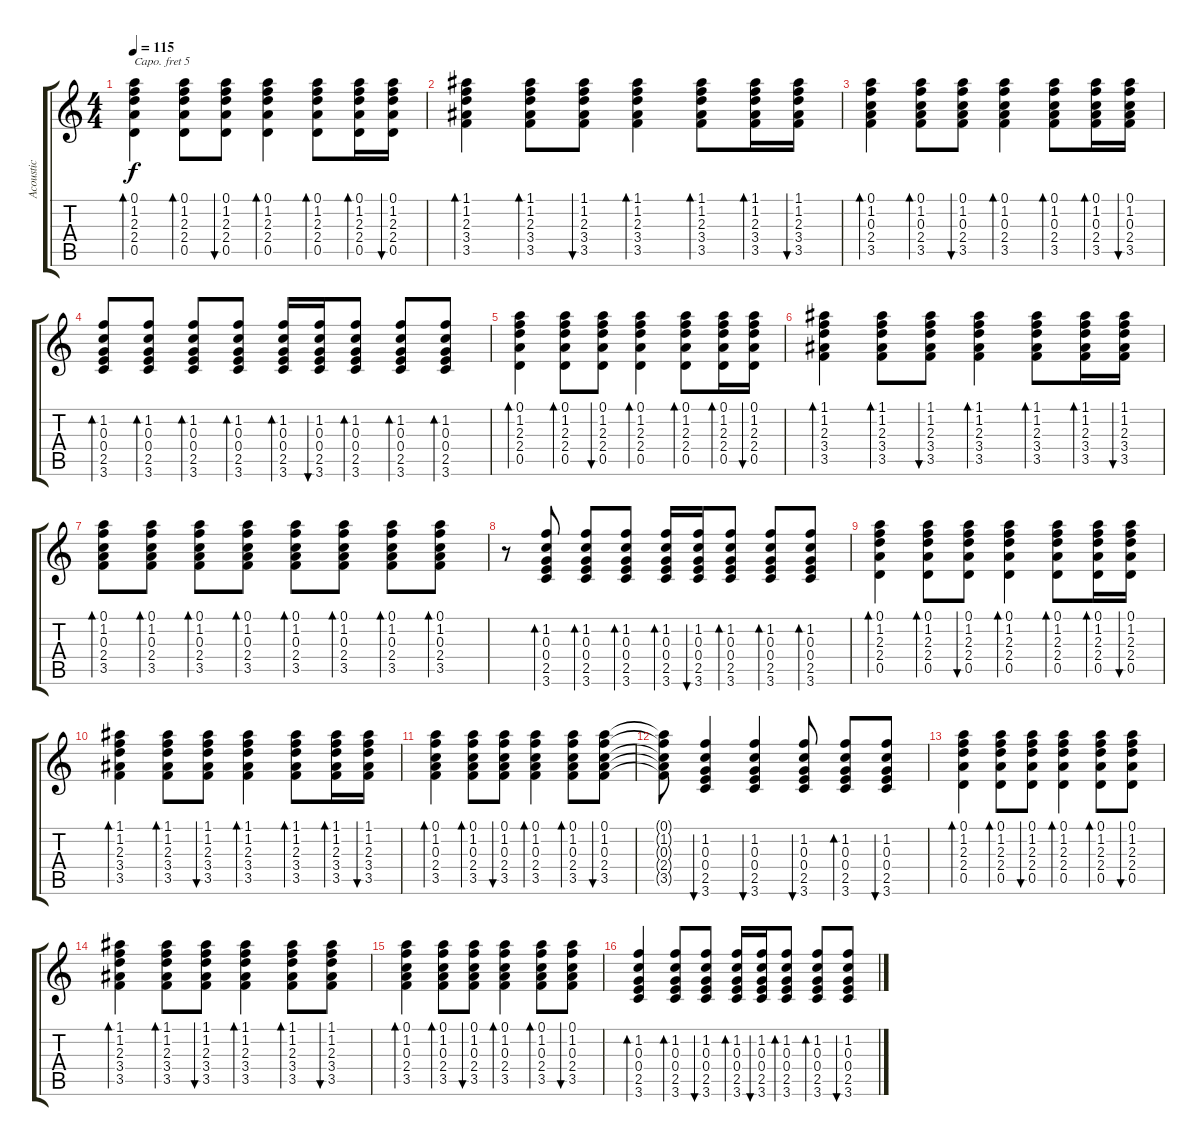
\track ("Acoustic" "Acoustic") {instrument acousticguitarsteel}
\staff {score tabs}
\capo 5
\tuning (E4 B3 G3 D3 A2 E2) {hide}
\ts (4 4)
\tempo 115
\clef g2
\ks c
(0.1 1.2 2.3 2.4 0.5).4{bd 30 dy f} (0.1 1.2 2.3 2.4 0.5).8{bd 30} (0.1 1.2 2.3 2.4 0.5).8{bu 30} (0.1 1.2 2.3 2.4 0.5).4{bd 30} (0.1 1.2 2.3 2.4 0.5).8{bd 30} (0.1 1.2 2.3 2.4 0.5).16{bd 30} (0.1 1.2 2.3 2.4 0.5).16{bu 30} |
(1.1 1.2 2.3 3.4 3.5).4{bd 30} (1.1 1.2 2.3 3.4 3.5).8{bd 30} (1.1 1.2 2.3 3.4 3.5).8{bu 30} (1.1 1.2 2.3 3.4 3.5).4{bd 30} (1.1 1.2 2.3 3.4 3.5).8{bd 30} (1.1 1.2 2.3 3.4 3.5).16{bd 30} (1.1 1.2 2.3 3.4 3.5).16{bu 30} |
(0.1 1.2 0.3 2.4 3.5).4{bd 30} (0.1 1.2 0.3 2.4 3.5).8{bd 30} (0.1 1.2 0.3 2.4 3.5).8{bu 30} (0.1 1.2 0.3 2.4 3.5).4{bd 30} (0.1 1.2 0.3 2.4 3.5).8{bd 30} (0.1 1.2 0.3 2.4 3.5).16{bd 30} (0.1 1.2 0.3 2.4 3.5).16{bu 30} |
(1.2 0.3 0.4 2.5 3.6).8{bd 30} (1.2 0.3 0.4 2.5 3.6).8{bd 30} (1.2 0.3 0.4 2.5 3.6).8{bd 30} (1.2 0.3 0.4 2.5 3.6).8{bd 30} (1.2 0.3 0.4 2.5 3.6).16{bd 30} (1.2 0.3 0.4 2.5 3.6).16{bu 30} (1.2 0.3 0.4 2.5 3.6).8{bd 30} (1.2 0.3 0.4 2.5 3.6).8{bd 30} (1.2 0.3 0.4 2.5 3.6).8{bd 30} |
(0.1 1.2 2.3 2.4 0.5).4{bd 30} (0.1 1.2 2.3 2.4 0.5).8{bd 30} (0.1 1.2 2.3 2.4 0.5).8{bu 30} (0.1 1.2 2.3 2.4 0.5).4{bd 30} (0.1 1.2 2.3 2.4 0.5).8{bd 30} (0.1 1.2 2.3 2.4 0.5).16{bd 30} (0.1 1.2 2.3 2.4 0.5).16{bu 30} |
(1.1 1.2 2.3 3.4 3.5).4{bd 30} (1.1 1.2 2.3 3.4 3.5).8{bd 30} (1.1 1.2 2.3 3.4 3.5).8{bu 30} (1.1 1.2 2.3 3.4 3.5).4{bd 30} (1.1 1.2 2.3 3.4 3.5).8{bd 30} (1.1 1.2 2.3 3.4 3.5).16{bd 30} (1.1 1.2 2.3 3.4 3.5).16{bu 30} |
(0.1 1.2 0.3 2.4 3.5).8{bd 30} (0.1 1.2 0.3 2.4 3.5).8{bd 30} (0.1 1.2 0.3 2.4 3.5).8{bd 30} (0.1 1.2 0.3 2.4 3.5).8{bd 30} (0.1 1.2 0.3 2.4 3.5).8{bd 30} (0.1 1.2 0.3 2.4 3.5).8{bd 30} (0.1 1.2 0.3 2.4 3.5).8{bd 30} (0.1 1.2 0.3 2.4 3.5).8{bd 30} |
r.8 (1.2 0.3 0.4 2.5 3.6).8{bd 30} (1.2 0.3 0.4 2.5 3.6).8{bd 30} (1.2 0.3 0.4 2.5 3.6).8{bd 30} (1.2 0.3 0.4 2.5 3.6).16{bd 30} (1.2 0.3 0.4 2.5 3.6).16{bu 30} (1.2 0.3 0.4 2.5 3.6).8{bd 30} (1.2 0.3 0.4 2.5 3.6).8{bd 30} (1.2 0.3 0.4 2.5 3.6).8{bd 30} |
(0.1 1.2 2.3 2.4 0.5).4{bd 30} (0.1 1.2 2.3 2.4 0.5).8{bd 30} (0.1 1.2 2.3 2.4 0.5).8{bu 30} (0.1 1.2 2.3 2.4 0.5).4{bd 30} (0.1 1.2 2.3 2.4 0.5).8{bd 30} (0.1 1.2 2.3 2.4 0.5).16{bd 30} (0.1 1.2 2.3 2.4 0.5).16{bu 30} |
(1.1 1.2 2.3 3.4 3.5).4{bd 30} (1.1 1.2 2.3 3.4 3.5).8{bd 30} (1.1 1.2 2.3 3.4 3.5).8{bu 30} (1.1 1.2 2.3 3.4 3.5).4{bd 30} (1.1 1.2 2.3 3.4 3.5).8{bd 30} (1.1 1.2 2.3 3.4 3.5).16{bd 30} (1.1 1.2 2.3 3.4 3.5).16{bu 30} |
(0.1 1.2 0.3 2.4 3.5).4{bd 30} (0.1 1.2 0.3 2.4 3.5).8{bd 30} (0.1 1.2 0.3 2.4 3.5).8{bu 30} (0.1 1.2 0.3 2.4 3.5).4{bd 30} (0.1 1.2 0.3 2.4 3.5).8{bd 30} (0.1 1.2 0.3 2.4 3.5).8{bu 30} |
(0.1{t} 1.2{t} 0.3{t} 2.4{t} 3.5{t}).8 (1.2 0.3 0.4 2.5 3.6).4{bu 30} (1.2 0.3 0.4 2.5 3.6).4{bu 30} (1.2 0.3 0.4 2.5 3.6).8{bu 30} (1.2 0.3 0.4 2.5 3.6).8{bd 30} (1.2 0.3 0.4 2.5 3.6).8{bu 30} |
(0.1 1.2 2.3 2.4 0.5).4{bd 30} (0.1 1.2 2.3 2.4 0.5).8{bd 30} (0.1 1.2 2.3 2.4 0.5).8{bu 30} (0.1 1.2 2.3 2.4 0.5).4{bd 30} (0.1 1.2 2.3 2.4 0.5).8{bd 30} (0.1 1.2 2.3 2.4 0.5).8{bu 30} |
(1.1 1.2 2.3 3.4 3.5).4{bd 30} (1.1 1.2 2.3 3.4 3.5).8{bd 30} (1.1 1.2 2.3 3.4 3.5).8{bu 30} (1.1 1.2 2.3 3.4 3.5).4{bd 30} (1.1 1.2 2.3 3.4 3.5).8{bd 30} (1.1 1.2 2.3 3.4 3.5).8{bu 30} |
(0.1 1.2 0.3 2.4 3.5).4{bd 30} (0.1 1.2 0.3 2.4 3.5).8{bd 30} (0.1 1.2 0.3 2.4 3.5).8{bu 30} (0.1 1.2 0.3 2.4 3.5).4{bd 30} (0.1 1.2 0.3 2.4 3.5).8{bd 30} (0.1 1.2 0.3 2.4 3.5).8{bu 30} |
(1.2 0.3 0.4 2.5 3.6).4{bd 30} (1.2 0.3 0.4 2.5 3.6).8{bd 30} (1.2 0.3 0.4 2.5 3.6).8{bu 30} (1.2 0.3 0.4 2.5 3.6).16{bd 30} (1.2 0.3 0.4 2.5 3.6).16{bu 30} (1.2 0.3 0.4 2.5 3.6).8{bd 30} (1.2 0.3 0.4 2.5 3.6).8{bd 30} (1.2 0.3 0.4 2.5 3.6).8{bu 30}
